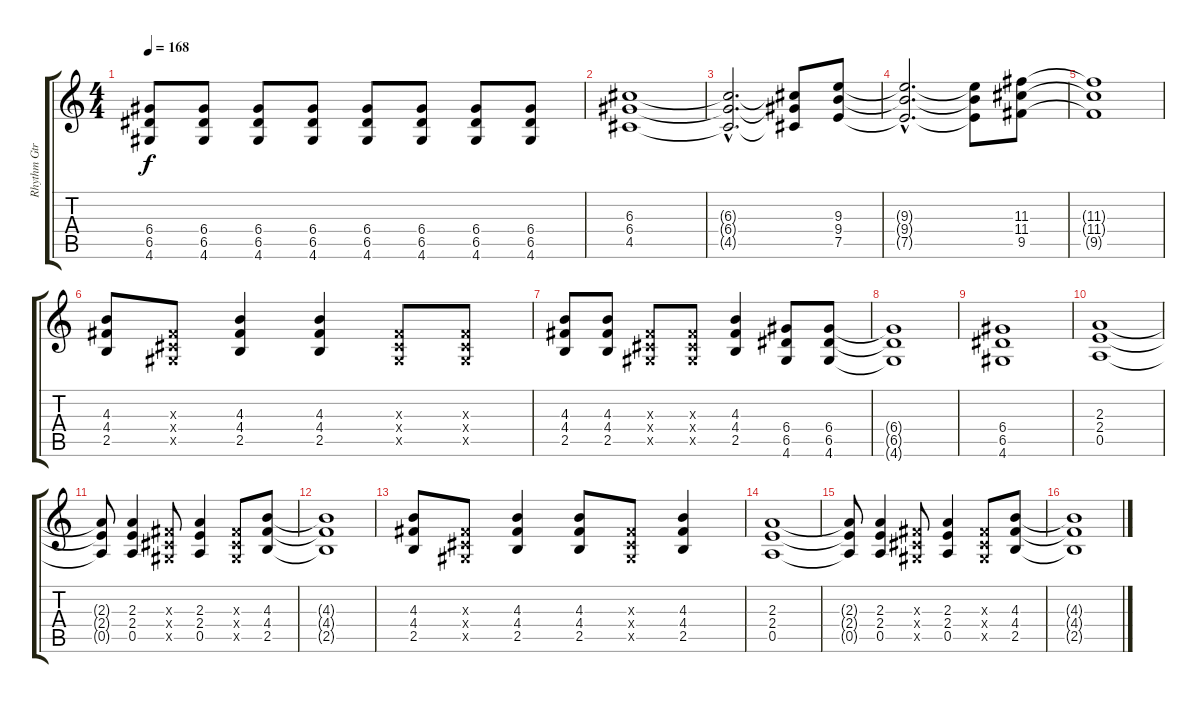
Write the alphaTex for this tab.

\track ("Rhythm Gtr.2" "Rhythm Gtr") {instrument distortionguitar}
\staff {score tabs}
\tuning (E4 B3 G3 D3 A2 E2) {hide}
\ts (4 4)
\tempo 168
\clef g2
\ks c
(6.4 6.5 4.6).8{dy f} (6.4 6.5 4.6).8 (6.4 6.5 4.6).8 (6.4 6.5 4.6).8 (6.4 6.5 4.6).8 (6.4 6.5 4.6).8 (6.4 6.5 4.6).8 (6.4 6.5 4.6).8 |
(6.3 6.4 4.5).1 |
(6.3{hac t} 6.4{hac t} 4.5{hac t}).2{d} (6.3{t} 6.4{t} 4.5{t}).8 (9.3 9.4 7.5).8 |
(9.3{hac t} 9.4{hac t} 7.5{hac t}).2{d} (9.3{t} 9.4{t} 7.5{t}).8 (11.3 11.4 9.5).8 |
(11.3{t} 11.4{t} 9.5{t}).1 |
(4.3 4.4 2.5).8 (-1.3{x} -1.4{x} -1.5{x}).8 (4.3 4.4 2.5).4 (4.3 4.4 2.5).4 (-1.3{x} -1.4{x} -1.5{x}).8 (-1.3{x} -1.4{x} -1.5{x}).8 |
(4.3 4.4 2.5).8 (4.3 4.4 2.5).8 (-1.3{x} -1.4{x} -1.5{x}).8 (-1.3{x} -1.4{x} -1.5{x}).8 (4.3 4.4 2.5).4 (6.4 6.5 4.6).8 (6.4 6.5 4.6).8 |
(6.4{t} 6.5{t} 4.6{t}).1 |
(6.4 6.5 4.6).1 |
(2.3 2.4 0.5).1 |
(2.3{t} 2.4{t} 0.5{t}).8 (2.3 2.4 0.5).4 (-1.3{x} -1.4{x} -1.5{x}).8 (2.3 2.4 0.5).4 (-1.3{x} -1.4{x} -1.5{x}).8 (4.3 4.4 2.5).8 |
(4.3{t} 4.4{t} 2.5{t}).1 |
(4.3 4.4 2.5).8 (-1.3{x} -1.4{x} -1.5{x}).8 (4.3 4.4 2.5).4 (4.3 4.4 2.5).8 (-1.3{x} -1.4{x} -1.5{x}).8 (4.3 4.4 2.5).4 |
(2.3 2.4 0.5).1 |
(2.3{t} 2.4{t} 0.5{t}).8 (2.3 2.4 0.5).4 (-1.3{x} -1.4{x} -1.5{x}).8 (2.3 2.4 0.5).4 (-1.3{x} -1.4{x} -1.5{x}).8 (4.3 4.4 2.5).8 |
(4.3{t} 4.4{t} 2.5{t}).1
